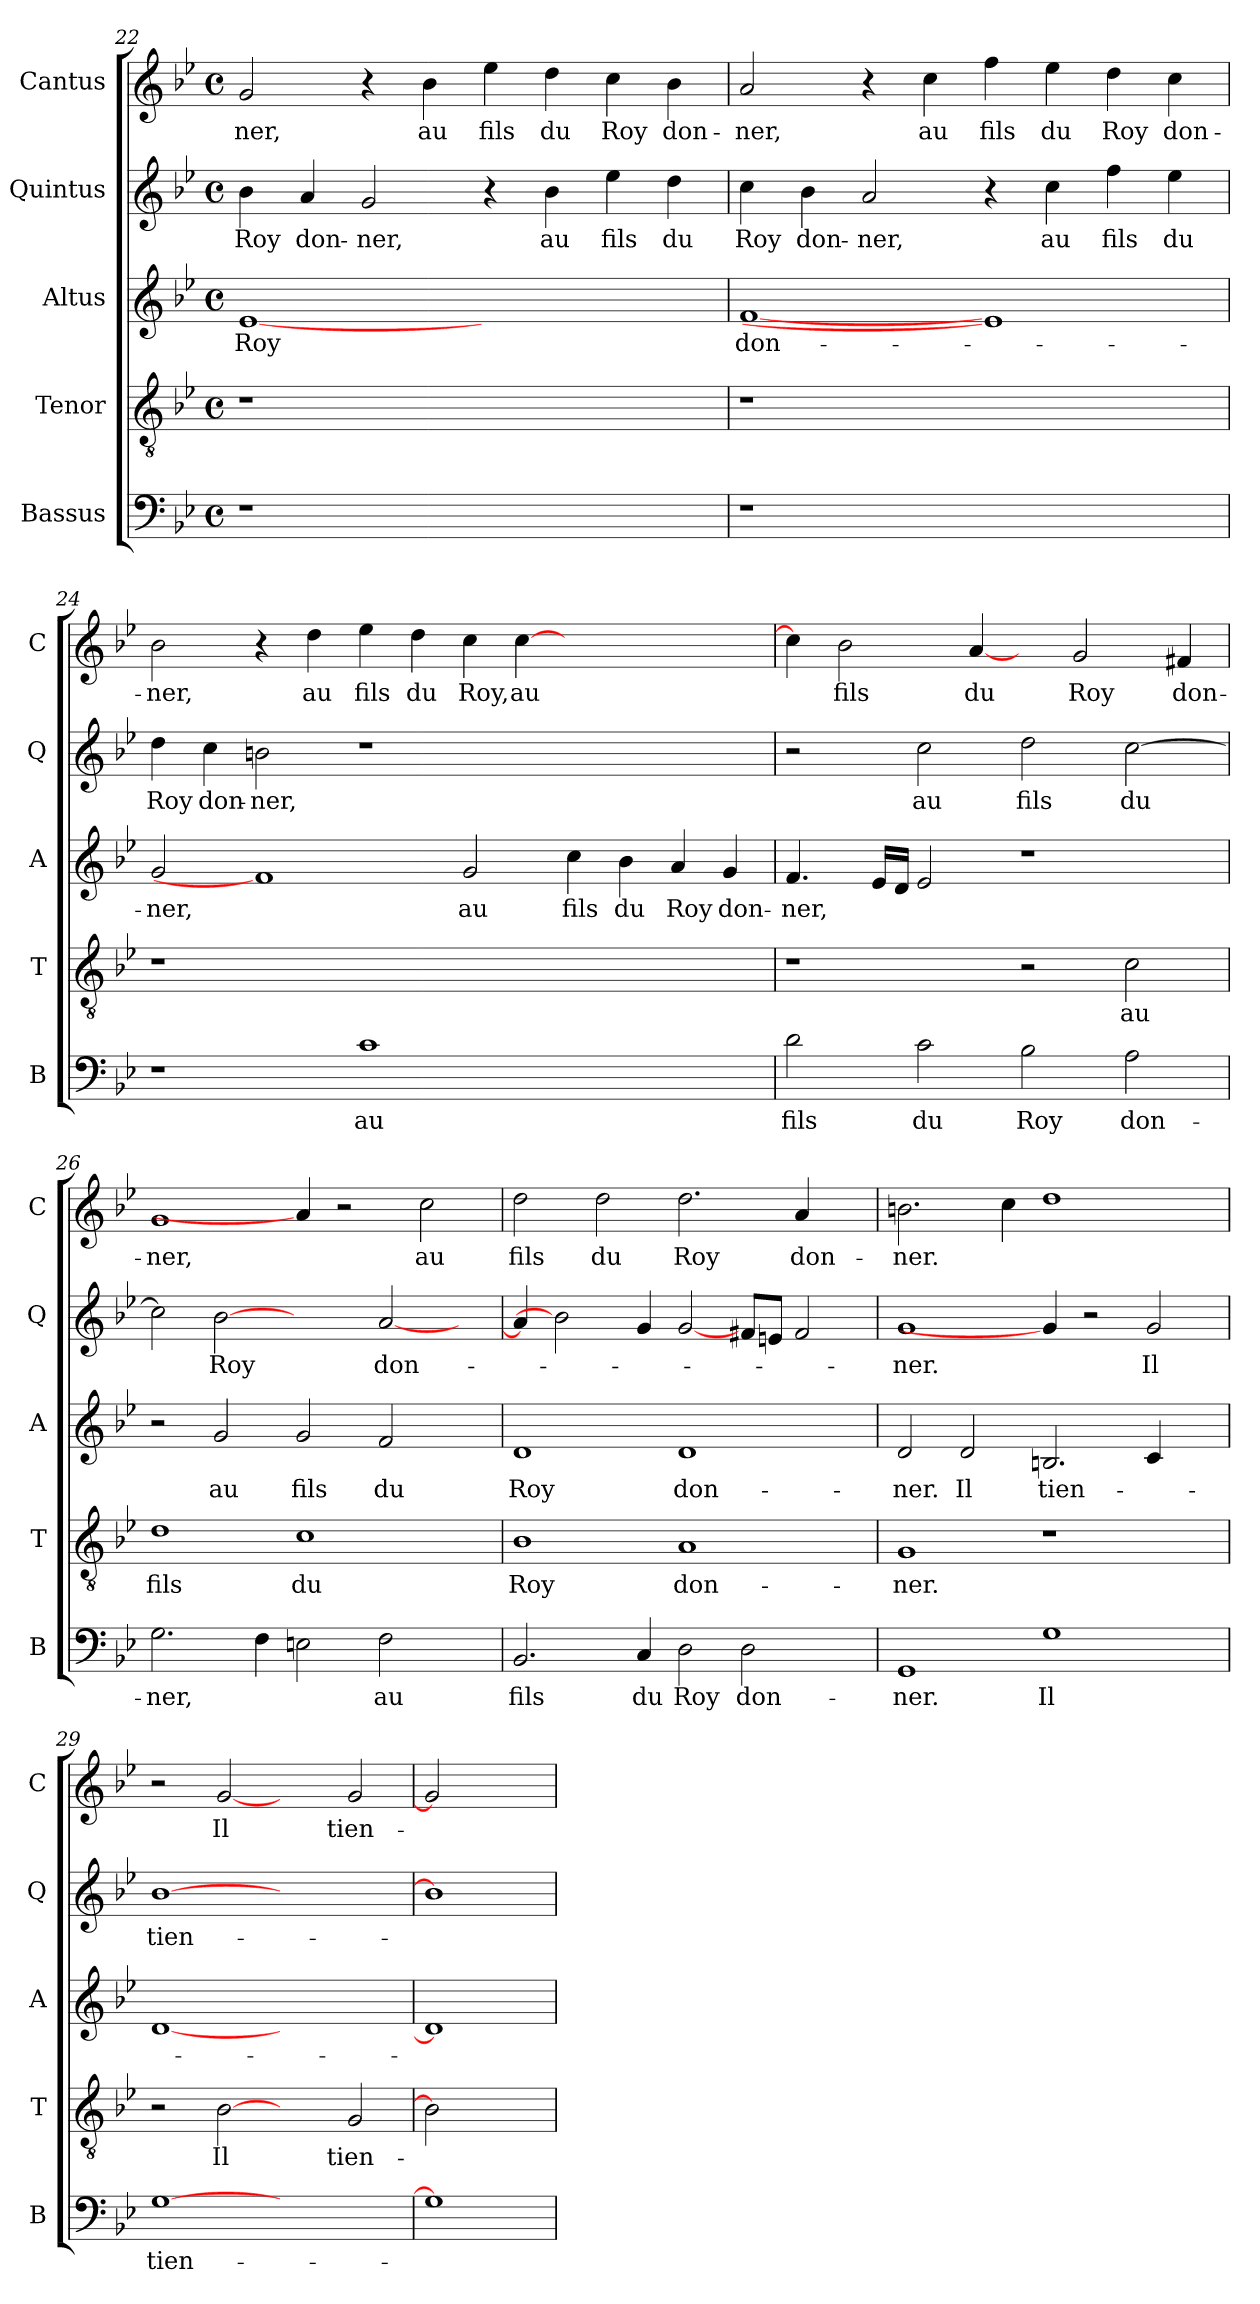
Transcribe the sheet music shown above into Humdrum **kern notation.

**kern	**text	**kern	**text	**kern	**text	**kern	**text	**kern	**text
*part5	*part5	*part4	*part4	*part3	*part3	*part2	*part2	*part1	*part1
*staff5	*staff5	*staff4	*staff4	*staff3	*staff3	*staff2	*staff2	*staff1	*staff1
*I"Bassus	*	*I"Tenor	*	*I"Altus	*	*I"Quintus	*	*I"Cantus	*
*I'B	*	*I'T	*	*I'A	*	*I'Q	*	*I'C	*
!!LO:LB:g=z
*clefF4	*	*clefGv2	*	*clefG2	*	*clefG2	*	*clefG2	*
*k[b-e-]	*	*k[b-e-]	*	*k[b-e-]	*	*k[b-e-]	*	*k[b-e-]	*
*B-:	*	*B-:	*	*B-:	*	*B-:	*	*B-:	*
*M4/4	*	*M4/4	*	*M4/4	*	*M4/4	*	*M4/4	*
*met(c)	*	*met(c)	*	*met(c)	*	*met(c)	*	*met(c)	*
=22	=22	=22	=22	=22	=22	=22	=22	=22	=22
!	!	!	!	!	!LO:LY:b	!	!LO:LY:b	!	!LO:LY:b
1r	.	1r	.	[1e-	Roy	4b-\	Roy	2g/	-ner,
!	!	!	!	!	!	!	!LO:LY:b	!	!
.	.	.	.	.	.	4a/	don-	.	.
!	!	!	!	!	!	!	!LO:LY:b	!	!
.	.	.	.	.	.	2g/	-ner,	4r	.
!	!	!	!	!	!	!	!	!	!LO:LY:b
.	.	.	.	.	.	.	.	4b-\	au
!	!	!	!	!	!	!	!	!	!LO:LY:b
1ryy	.	1ryy	.	1ryy	.	4r	.	4ee-\	fils
!	!	!	!	!	!	!	!LO:LY:b	!	!LO:LY:b
.	.	.	.	.	.	4b-\	au	4dd\	du
!	!	!	!	!	!	!	!LO:LY:b	!	!LO:LY:b
.	.	.	.	.	.	4ee-\	fils	4cc\	Roy
!	!	!	!	!	!	!	!LO:LY:b	!	!LO:LY:b
.	.	.	.	.	.	4dd\	du	4b-\	don-
=23	=23	=23	=23	=23	=23	=23	=23	=23	=23
!	!	!	!	!	!LO:LY:b	!	!LO:LY:b	!	!LO:LY:b
1r	.	1r	.	[1f	don-	4cc\	Roy	2a/	-ner,
!	!	!	!	!	!	!	!LO:LY:b	!	!
.	.	.	.	.	.	4b-\	don-	.	.
!	!	!	!	!	!	!	!LO:LY:b	!	!
.	.	.	.	.	.	2a/	-ner,	4r	.
!	!	!	!	!	!	!	!	!	!LO:LY:b
.	.	.	.	.	.	.	.	4cc\	au
!	!	!	!	!	!	!	!	!	!LO:LY:b
1ryy	.	1ryy	.	1e-]	.	4r	.	4ff\	fils
!	!	!	!	!	!	!	!LO:LY:b	!	!LO:LY:b
.	.	.	.	.	.	4cc\	au	4ee-\	du
!	!	!	!	!	!	!	!LO:LY:b	!	!LO:LY:b
.	.	.	.	.	.	4ff\	fils	4dd\	Roy
!	!	!	!	!	!	!	!LO:LY:b	!	!LO:LY:b
.	.	.	.	.	.	4ee-\	du	4cc\	don-
=24	=24	=24	=24	=24	=24	=24	=24	=24	=24
!	!	!	!	!	!LO:LY:b	!	!LO:LY:b	!	!LO:LY:b
1r	.	1r	.	2g/	-ner,	4dd\	Roy	2b-\	-ner,
!	!	!	!	!	!	!	!LO:LY:b	!	!
.	.	.	.	.	.	4cc\	don-	.	.
!	!	!	!	!	!	!	!LO:LY:b	!	!
.	.	.	.	1f]	.	2bn\	-ner,	4r	.
!	!	!	!	!	!	!	!	!	!LO:LY:b
.	.	.	.	.	.	.	.	4dd\	au
!	!LO:LY:b	!	!	!	!	!	!	!	!LO:LY:b
1c	au	0ryy	.	.	.	1r	.	4ee-\	fils
!	!	!	!	!	!	!	!	!	!LO:LY:b
.	.	.	.	.	.	.	.	4dd\	du
!	!	!	!	!	!LO:LY:b	!	!	!	!LO:LY:b
.	.	.	.	2g/	au	.	.	4cc\	Roy,
!	!	!	!	!	!	!	!	!	!LO:LY:b
.	.	.	.	.	.	.	.	[4cc\	au
!	!	!	!	!	!LO:LY:b	!	!	!	!
1ryy	.	.	.	4cc\	fils	1ryy	.	1ryy	.
!	!	!	!	!	!LO:LY:b	!	!	!	!
.	.	.	.	4b-\	du	.	.	.	.
!	!	!	!	!	!LO:LY:b	!	!	!	!
.	.	.	.	4a/	Roy	.	.	.	.
!	!	!	!	!	!LO:LY:b	!	!	!	!
.	.	.	.	4g/	don-	.	.	.	.
!!LO:LB:g=z
=25	=25	=25	=25	=25	=25	=25	=25	=25	=25
!	!LO:LY:b	!	!	!	!LO:LY:b	!	!	!	!
2d\	fils	1r	.	4.f/	-ner,	2r	.	4cc\]	.
!	!	!	!	!	!	!	!	!	!LO:LY:b
.	.	.	.	.	.	.	.	2b-\	fils
.	.	.	.	16e-/LL	.	.	.	.	.
.	.	.	.	16d/JJ	.	.	.	.	.
!	!LO:LY:b	!	!	!	!	!	!LO:LY:b	!	!
2c\	du	.	.	2e-/	.	2cc\	au	.	.
!	!	!	!	!	!	!	!	!	!LO:LY:b
.	.	.	.	.	.	.	.	[4a/	du
!	!LO:LY:b	!	!	!	!	!	!LO:LY:b	!	!
2B-\	Roy	2r	.	1r	.	2dd\	fils	4ryy	.
!	!	!	!	!	!	!	!	!	!LO:LY:b
.	.	.	.	.	.	.	.	2g/	Roy
!	!LO:LY:b	!	!LO:LY:b	!	!	!	!LO:LY:b	!	!
2A\	don-	2c\	au	.	.	[2cc\	du	.	.
!	!	!	!	!	!	!	!	!	!LO:LY:b
.	.	.	.	.	.	.	.	4f#X/	don-
=26	=26	=26	=26	=26	=26	=26	=26	=26	=26
!	!LO:LY:b	!	!LO:LY:b	!	!	!	!	!	!LO:LY:b
2.G\	-ner,	1d	fils	2r	.	2cc\]	.	1g	-ner,
!	!	!	!	!	!LO:LY:b	!	!LO:LY:b	!	!
.	.	.	.	2g/	au	[2b-	Roy	.	.
4F\	.	.	.	.	.	.	.	.	.
!	!	!	!LO:LY:b	!	!LO:LY:b	!	!	!	!
2En\	.	1c	du	2g/	fils	2ryy	.	4a/]	.
.	.	.	.	.	.	.	.	2r	.
!	!LO:LY:b	!	!	!	!LO:LY:b	!	!LO:LY:b	!	!
2F\	au	.	.	2f/	du	[2a/	don-	.	.
!	!	!	!	!	!	!	!	!	!LO:LY:b
.	.	.	.	.	.	.	.	2cc\	au
4ryy	.	4ryy	.	4ryy	.	4ryy	.	.	.
=27	=27	=27	=27	=27	=27	=27	=27	=27	=27
!	!LO:LY:b	!	!LO:LY:b	!	!LO:LY:b	!	!	!	!LO:LY:b
2.BB-/	fils	1B-	Roy	1d	Roy	4a/]	.	2dd\	fils
.	.	.	.	.	.	2b-]	.	.	.
!	!	!	!	!	!	!	!	!	!LO:LY:b
.	.	.	.	.	.	.	.	2dd\	du
!	!LO:LY:b	!	!	!	!	!	!	!	!
4C/	du	.	.	.	.	4g/	.	.	.
!	!LO:LY:b	!	!LO:LY:b	!	!LO:LY:b	!	!	!	!LO:LY:b
2D\	Roy	1A	don-	1d	don-	[2g/	.	2.dd\	Roy
!	!LO:LY:b	!	!	!	!	!	!	!	!
2D\	don-	.	.	.	.	8f#X/L	.	.	.
.	.	.	.	.	.	8en/J	.	.	.
!	!	!	!	!	!	!	!	!	!LO:LY:b
.	.	.	.	.	.	2f#/	.	4a/	don-
4ryy	.	4ryy	.	4ryy	.	.	.	4ryy	.
=28	=28	=28	=28	=28	=28	=28	=28	=28	=28
!	!LO:LY:b	!	!LO:LY:b	!	!LO:LY:b	!	!LO:LY:b	!	!LO:LY:b
1GG	-ner.	1G	-ner.	2d/	-ner.	1g	-ner.	2.bn\	-ner.
!	!	!	!	!	!LO:LY:b	!	!	!	!
.	.	.	.	2d/	Il	.	.	.	.
.	.	.	.	.	.	.	.	4cc\	.
!	!LO:LY:b	!	!	!	!LO:LY:b	!	!	!	!
1G	Il	1r	.	2.Bn/	tien-	4g/]	.	1dd	.
.	.	.	.	.	.	2r	.	.	.
!	!	!	!	!	!	!	!LO:LY:b	!	!
.	.	.	.	4c/	.	2g/	Il	.	.
4ryy	.	4ryy	.	4ryy	.	.	.	4ryy	.
!!LO:PB:g=z
=29	=29	=29	=29	=29	=29	=29	=29	=29	=29
!	!LO:LY:b	!	!	!	!	!	!LO:LY:b	!	!
[1G	tien-	2r	.	[1d	.	[1b-	tien-	2r	.
!	!	!	!LO:LY:b	!	!	!	!	!	!LO:LY:b
.	.	[2B-	Il	.	.	.	.	[2g	Il
1ryy	.	2ryy	.	1ryy	.	1ryy	.	2ryy	.
!	!	!	!LO:LY:b	!	!	!	!	!	!LO:LY:b
.	.	2G/	tien-	.	.	.	.	2g/	tien-
=30	=30	=30	=30	=30	=30	=30	=30	=30	=30
1G]	.	2B-]	.	1d]	.	1b-]	.	2g]	.
.	.	2ryy	.	.	.	.	.	2ryy	.
=	=	=	=	=	=	=	=	=	=
*-	*-	*-	*-	*-	*-	*-	*-	*-	*-
